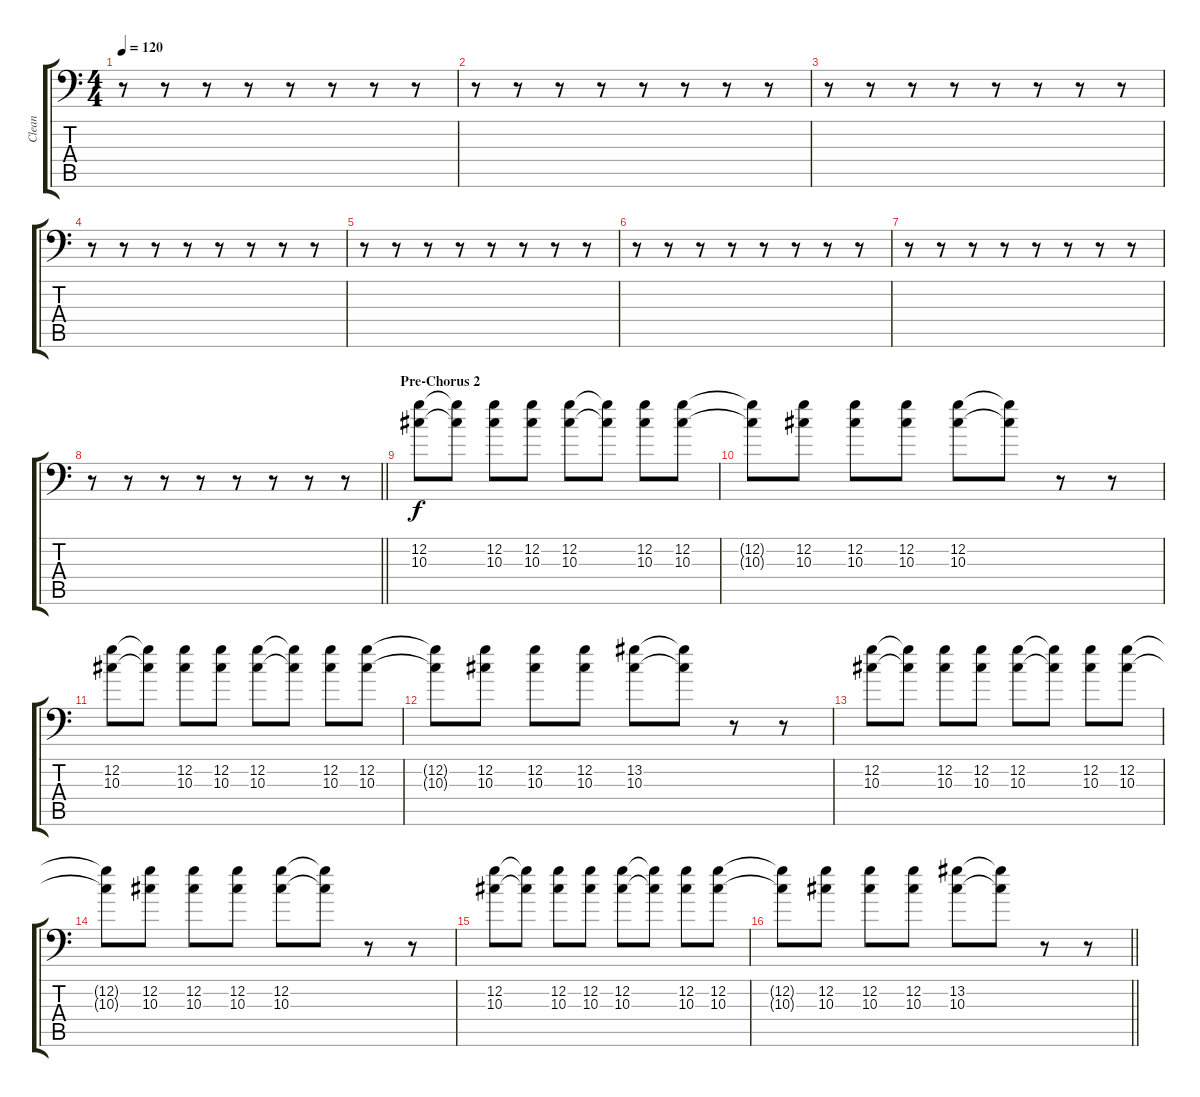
\track ("Clean" "Clean") {instrument electricguitarclean}
\staff {score tabs}
\tuning (C4 G3 Eb3 Bb2 F2 Bb1) {hide}
\ts (4 4)
\tempo 120
\clef f4
\ks c
r.8{dy f} r.8 r.8 r.8 r.8 r.8 r.8 r.8 |
r.8 r.8 r.8 r.8 r.8 r.8 r.8 r.8 |
r.8 r.8 r.8 r.8 r.8 r.8 r.8 r.8 |
r.8 r.8 r.8 r.8 r.8 r.8 r.8 r.8 |
r.8 r.8 r.8 r.8 r.8 r.8 r.8 r.8 |
r.8 r.8 r.8 r.8 r.8 r.8 r.8 r.8 |
r.8 r.8 r.8 r.8 r.8 r.8 r.8 r.8 |
\barLineRight lightlight
r.8 r.8 r.8 r.8 r.8 r.8 r.8 r.8 |
\section ("" "Pre-Chorus 2")
(12.2 10.3).8 (12.2{t} 10.3{t}).8 (12.2 10.3).8 (12.2 10.3).8 (12.2 10.3).8 (12.2{t} 10.3{t}).8 (12.2 10.3).8 (12.2 10.3).8 |
(12.2{t} 10.3{t}).8 (12.2 10.3).8 (12.2 10.3).8 (12.2 10.3).8 (12.2 10.3).8 (12.2{t} 10.3{t}).8 r.8 r.8 |
(12.2 10.3).8 (12.2{t} 10.3{t}).8 (12.2 10.3).8 (12.2 10.3).8 (12.2 10.3).8 (12.2{t} 10.3{t}).8 (12.2 10.3).8 (12.2 10.3).8 |
(12.2{t} 10.3{t}).8 (12.2 10.3).8 (12.2 10.3).8 (12.2 10.3).8 (13.2 10.3).8 (13.2{t} 10.3{t}).8 r.8 r.8 |
(12.2 10.3).8 (12.2{t} 10.3{t}).8 (12.2 10.3).8 (12.2 10.3).8 (12.2 10.3).8 (12.2{t} 10.3{t}).8 (12.2 10.3).8 (12.2 10.3).8 |
(12.2{t} 10.3{t}).8 (12.2 10.3).8 (12.2 10.3).8 (12.2 10.3).8 (12.2 10.3).8 (12.2{t} 10.3{t}).8 r.8 r.8 |
(12.2 10.3).8 (12.2{t} 10.3{t}).8 (12.2 10.3).8 (12.2 10.3).8 (12.2 10.3).8 (12.2{t} 10.3{t}).8 (12.2 10.3).8 (12.2 10.3).8 |
\barLineRight lightlight
(12.2{t} 10.3{t}).8 (12.2 10.3).8 (12.2 10.3).8 (12.2 10.3).8 (13.2 10.3).8 (13.2{t} 10.3{t}).8 r.8 r.8
